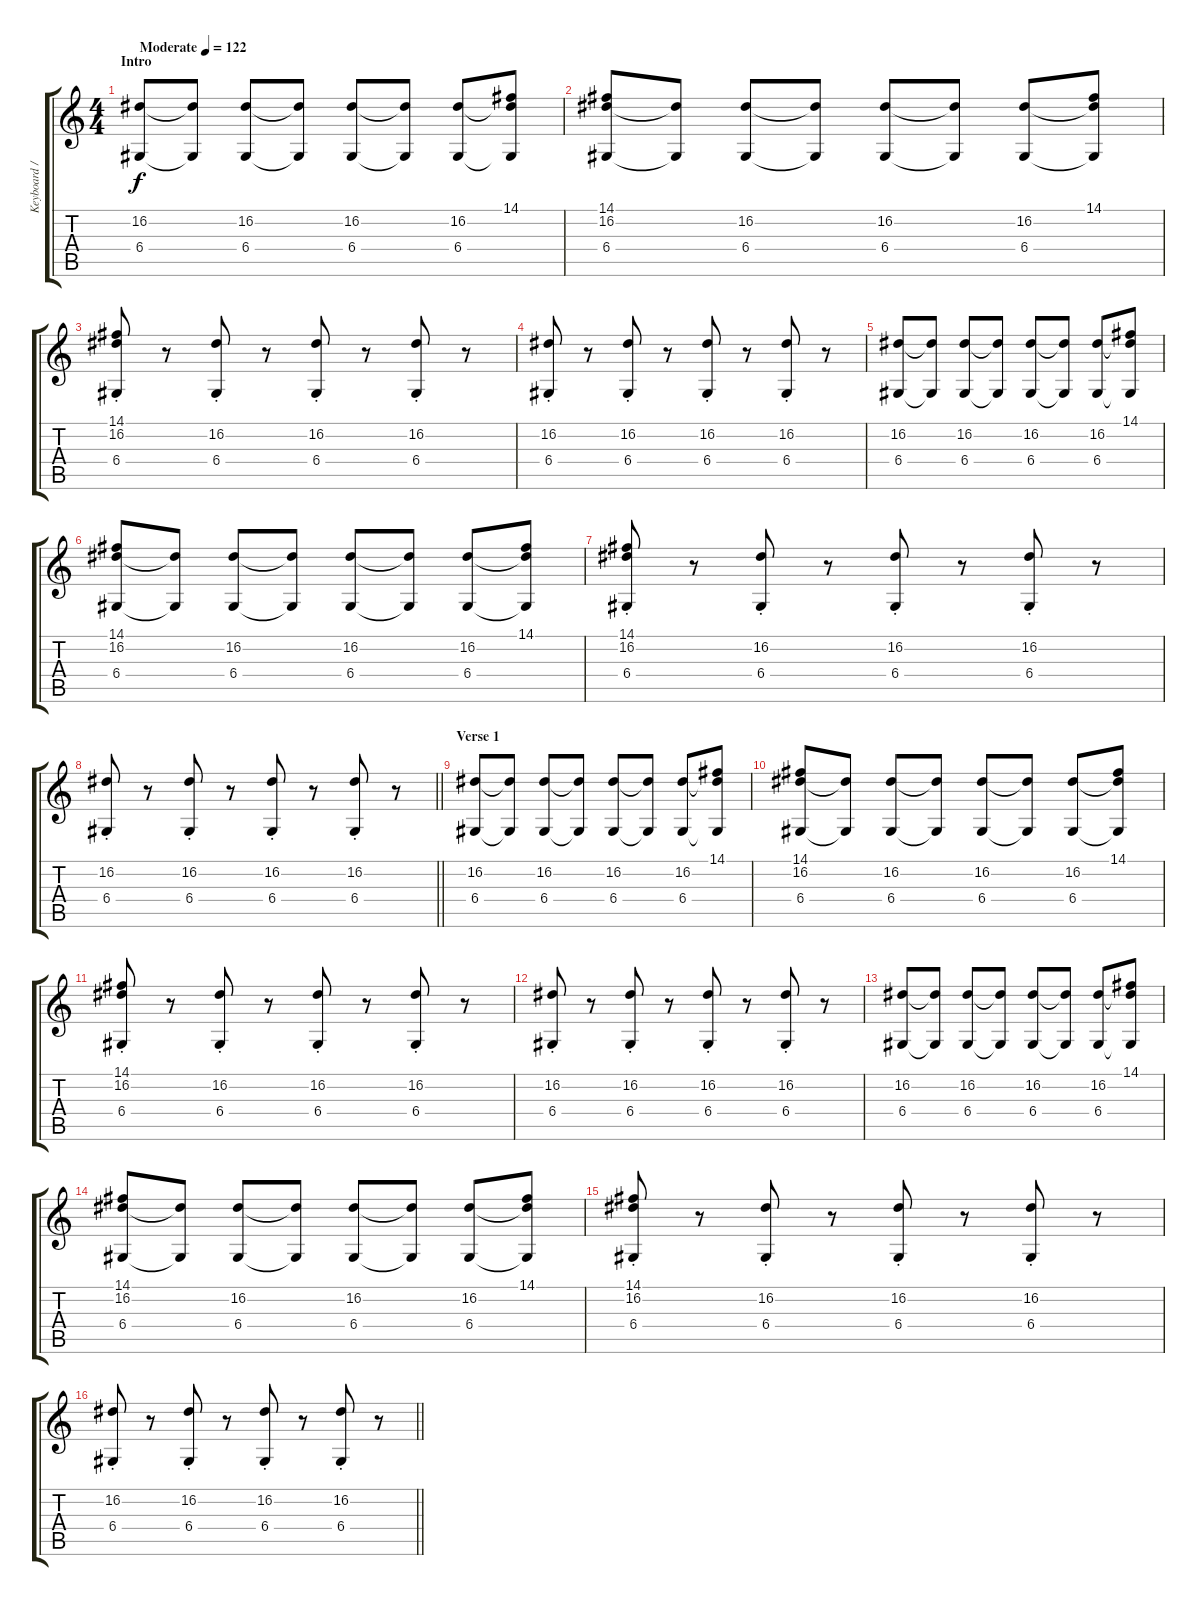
\track ("Keyboard / Synth 1" "Keyboard /") {instrument lead2sawtooth}
\staff {score tabs}
\tuning (E4 B3 G3 D3 A2 E2) {hide}
\ts (4 4)
\section ("" "Intro")
\tempo (122 "Moderate")
\clef g2
\ks c
(16.2 6.4).8{dy f instrument lead2sawtooth} (16.2{t} 6.4{t}).8 (16.2 6.4).8 (16.2{t} 6.4{t}).8 (16.2 6.4).8 (16.2{t} 6.4{t}).8 (16.2 6.4).8 (14.1 16.2{t} 6.4{t}).8 |
(14.1 16.2 6.4).8 (16.2{t} 6.4{t}).8 (16.2 6.4).8 (16.2{t} 6.4{t}).8 (16.2 6.4).8 (16.2{t} 6.4{t}).8 (16.2 6.4).8 (14.1 16.2{t} 6.4{t}).8 |
(14.1 16.2 6.4{st}).8 r.8 (16.2{st} 6.4{st}).8 r.8 (16.2{st} 6.4{st}).8 r.8 (16.2{st} 6.4{st}).8 r.8 |
(16.2{st} 6.4{st}).8 r.8 (16.2{st} 6.4{st}).8 r.8 (16.2{st} 6.4{st}).8 r.8 (16.2{st} 6.4{st}).8 r.8 |
(16.2 6.4).8 (16.2{t} 6.4{t}).8 (16.2 6.4).8 (16.2{t} 6.4{t}).8 (16.2 6.4).8 (16.2{t} 6.4{t}).8 (16.2 6.4).8 (14.1 16.2{t} 6.4{t}).8 |
(14.1 16.2 6.4).8 (16.2{t} 6.4{t}).8 (16.2 6.4).8 (16.2{t} 6.4{t}).8 (16.2 6.4).8 (16.2{t} 6.4{t}).8 (16.2 6.4).8 (14.1 16.2{t} 6.4{t}).8 |
(14.1 16.2 6.4{st}).8 r.8 (16.2{st} 6.4{st}).8 r.8 (16.2{st} 6.4{st}).8 r.8 (16.2{st} 6.4{st}).8 r.8 |
\barLineRight lightlight
(16.2{st} 6.4{st}).8 r.8 (16.2{st} 6.4{st}).8 r.8 (16.2{st} 6.4{st}).8 r.8 (16.2{st} 6.4{st}).8 r.8 |
\section ("" "Verse 1")
(16.2 6.4).8 (16.2{t} 6.4{t}).8 (16.2 6.4).8 (16.2{t} 6.4{t}).8 (16.2 6.4).8 (16.2{t} 6.4{t}).8 (16.2 6.4).8 (14.1 16.2{t} 6.4{t}).8 |
(14.1 16.2 6.4).8 (16.2{t} 6.4{t}).8 (16.2 6.4).8 (16.2{t} 6.4{t}).8 (16.2 6.4).8 (16.2{t} 6.4{t}).8 (16.2 6.4).8 (14.1 16.2{t} 6.4{t}).8 |
(14.1 16.2 6.4{st}).8 r.8 (16.2{st} 6.4{st}).8 r.8 (16.2{st} 6.4{st}).8 r.8 (16.2{st} 6.4{st}).8 r.8 |
(16.2{st} 6.4{st}).8 r.8 (16.2{st} 6.4{st}).8 r.8 (16.2{st} 6.4{st}).8 r.8 (16.2{st} 6.4{st}).8 r.8 |
(16.2 6.4).8 (16.2{t} 6.4{t}).8 (16.2 6.4).8 (16.2{t} 6.4{t}).8 (16.2 6.4).8 (16.2{t} 6.4{t}).8 (16.2 6.4).8 (14.1 16.2{t} 6.4{t}).8 |
(14.1 16.2 6.4).8 (16.2{t} 6.4{t}).8 (16.2 6.4).8 (16.2{t} 6.4{t}).8 (16.2 6.4).8 (16.2{t} 6.4{t}).8 (16.2 6.4).8 (14.1 16.2{t} 6.4{t}).8 |
(14.1 16.2 6.4{st}).8 r.8 (16.2{st} 6.4{st}).8 r.8 (16.2{st} 6.4{st}).8 r.8 (16.2{st} 6.4{st}).8 r.8 |
\barLineRight lightlight
(16.2{st} 6.4{st}).8 r.8 (16.2{st} 6.4{st}).8 r.8 (16.2{st} 6.4{st}).8 r.8 (16.2{st} 6.4{st}).8 r.8
